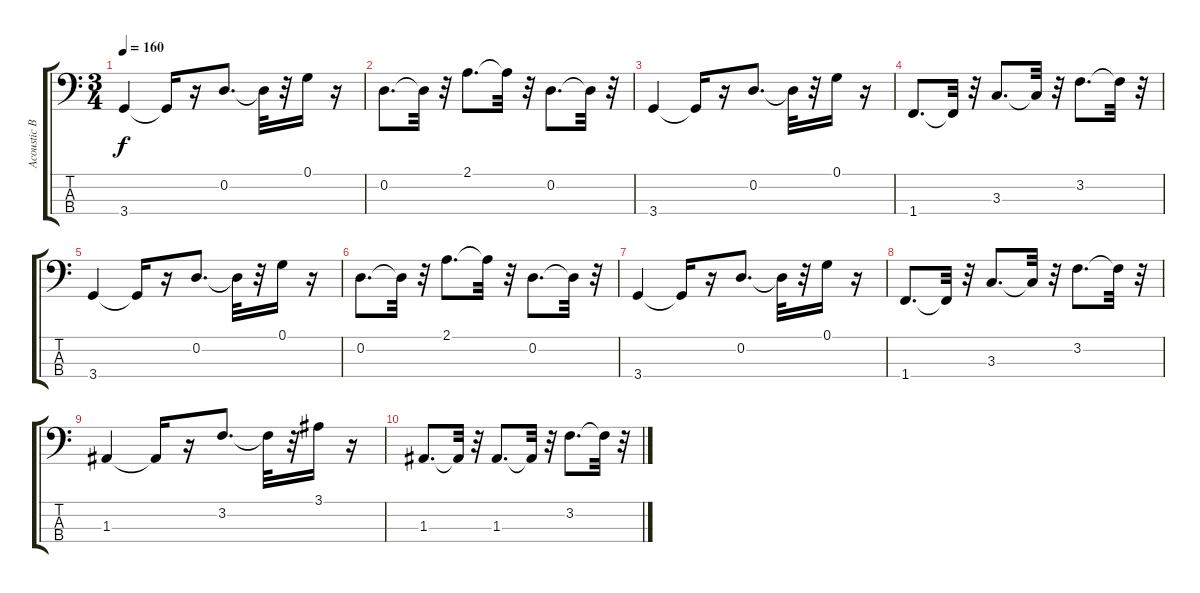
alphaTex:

\track ("Acoustic Bass" "Acoustic B") {instrument acousticbass}
\staff {score tabs}
\tuning (G2 D2 A1 E1) {hide}
\ts (3 4)
\tempo 160
\clef f4
\ks c
3.4.4{dy f volume 13} 3.4{t}.16 r.16 0.2.8{d volume 13} 0.2{t}.32 r.32 0.1.16{volume 12} r.16 |
0.2.8{d volume 12} 0.2{t}.32 r.32 2.1.8{d volume 12} 2.1{t}.32 r.32 0.2.8{d volume 11} 0.2{t}.32 r.32 |
3.4.4{volume 11} 3.4{t}.16 r.16 0.2.8{d volume 10} 0.2{t}.32 r.32 0.1.16{volume 10} r.16 |
1.4.8{d volume 9} 1.4{t}.32 r.32 3.3.8{d volume 9} 3.3{t}.32 r.32 3.2.8{d volume 8} 3.2{t}.32 r.32 |
3.4.4{volume 8} 3.4{t}.16 r.16 0.2.8{d volume 7} 0.2{t}.32 r.32 0.1.16{volume 7} r.16 |
0.2.8{d volume 7} 0.2{t}.32 r.32 2.1.8{d volume 6} 2.1{t}.32 r.32 0.2.8{d volume 6} 0.2{t}.32 r.32 |
3.4.4{volume 5} 3.4{t}.16 r.16 0.2.8{d volume 5} 0.2{t}.32 r.32 0.1.16{volume 4} r.16 |
1.4.8{d volume 4} 1.4{t}.32 r.32 3.3.8{d volume 4} 3.3{t}.32 r.32 3.2.8{d volume 3} 3.2{t}.32 r.32 |
1.3.4{volume 3} 1.3{t}.16 r.16 3.2.8{d volume 2} 3.2{t}.32 r.32 3.1.16{volume 2} r.16 |
1.3.8{d volume 1} 1.3{t}.32 r.32 1.3.8{d volume 1} 1.3{t}.32 r.32 3.2.8{d volume 0} 3.2{t}.32 r.32
